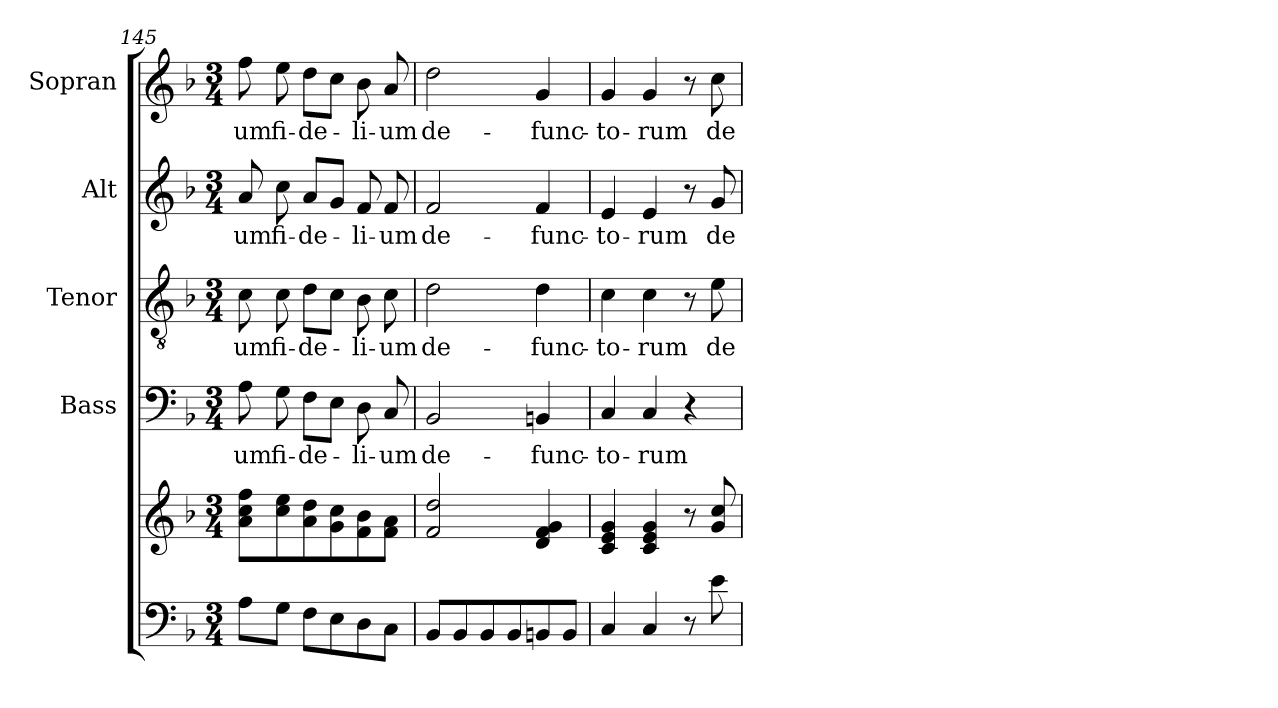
**kern	**kern	**kern	**text	**kern	**text	**kern	**text	**kern	**text
*part5	*part5	*part4	*part4	*part3	*part3	*part2	*part2	*part1	*part1
*staff6	*staff5	*staff4	*staff4	*staff3	*staff3	*staff2	*staff2	*staff1	*staff1
*	*	*I"Bass	*	*I"Tenor	*	*I"Alt	*	*I"Sopran	*
*	*	*I'B.	*	*I'T.	*	*I'A.	*	*I'S.	*
!!LO:LB:g=z
*clefF4	*clefG2	*clefF4	*	*clefGv2	*	*clefG2	*	*clefG2	*
*k[b-]	*k[b-]	*k[b-]	*	*k[b-]	*	*k[b-]	*	*k[b-]	*
*F:	*F:	*F:	*	*F:	*	*F:	*	*F:	*
*M3/4	*M3/4	*M3/4	*	*M3/4	*	*M3/4	*	*M3/4	*
=145	=145	=145	=145	=145	=145	=145	=145	=145	=145
!	!	!	!LO:LY:b	!	!LO:LY:b	!	!LO:LY:b	!	!LO:LY:b
8A\L	8a\ 8cc\ 8ff\L	8A\	-um	8c\	-um	8a/	-um	8ff\	-um
!	!	!	!LO:LY:b	!	!LO:LY:b	!	!LO:LY:b	!	!LO:LY:b
8G\J	8cc\ 8ee\	8G\	fi-	8c\	fi-	8cc\	fi-	8ee\	fi-
!	!	!	!LO:LY:b	!	!LO:LY:b	!	!LO:LY:b	!	!LO:LY:b
8F\L	8a\ 8dd\	8F\L	-de-	8d\L	-de-	8a/L	-de-	8dd\L	-de-
8E\	8g\ 8cc\	8E\J	.	8c\J	.	8g/J	.	8cc\J	.
!	!	!	!LO:LY:b	!	!LO:LY:b	!	!LO:LY:b	!	!LO:LY:b
8D\	8f\ 8b-\	8D\	-li-	8B-\	-li-	8f/	-li-	8b-\	-li-
!	!	!	!LO:LY:b	!	!LO:LY:b	!	!LO:LY:b	!	!LO:LY:b
8C\J	8f\ 8a\J	8C/	-um	8c\	-um	8f/	-um	8a/	-um
=146	=146	=146	=146	=146	=146	=146	=146	=146	=146
!	!	!	!LO:LY:b	!	!LO:LY:b	!	!LO:LY:b	!	!LO:LY:b
8BB-/L	2f/ 2dd/	2BB-/	de-	2d\	de-	2f/	de-	2dd\	de-
8BB-/	.	.	.	.	.	.	.	.	.
8BB-/	.	.	.	.	.	.	.	.	.
8BB-/	.	.	.	.	.	.	.	.	.
!	!	!	!LO:LY:b	!	!LO:LY:b	!	!LO:LY:b	!	!LO:LY:b
8BBn/	4d/ 4f/ 4g/	4BBn/	-func-	4d\	-func-	4f/	-func-	4g/	-func-
8BB/J	.	.	.	.	.	.	.	.	.
=147	=147	=147	=147	=147	=147	=147	=147	=147	=147
!	!	!	!LO:LY:b	!	!LO:LY:b	!	!LO:LY:b	!	!LO:LY:b
4C/	4c/ 4e/ 4g/	4C/	-to-	4c\	-to-	4e/	-to-	4g/	-to-
!	!	!	!LO:LY:b	!	!LO:LY:b	!	!LO:LY:b	!	!LO:LY:b
4C/	4c/ 4e/ 4g/	4C/	-rum	4c\	-rum	4e/	-rum	4g/	-rum
8r	8r	4r	.	8r	.	8r	.	8r	.
!	!	!	!	!	!LO:LY:b	!	!LO:LY:b	!	!LO:LY:b
8e\	8g/ 8cc/	.	.	8e\	de	8g/	de	8cc\	de
=	=	=	=	=	=	=	=	=	=
*-	*-	*-	*-	*-	*-	*-	*-	*-	*-
